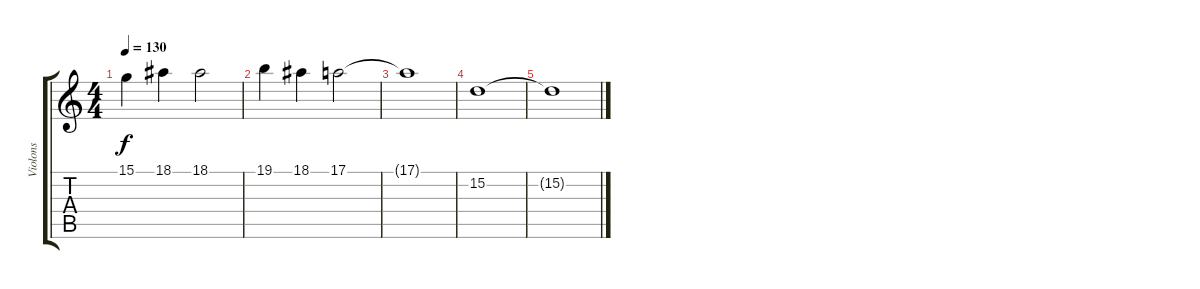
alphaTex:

\track ("Violons" "Violons") {instrument stringensemble2}
\staff {score tabs}
\tuning (E4 B3 G3 D3 A2 E2) {hide}
\ts (4 4)
\tempo 130
\clef g2
\ks c
15.1.4{dy f} 18.1.4 18.1.2 |
19.1.4 18.1.4 17.1.2 |
17.1{t}.1 |
15.2.1 |
15.2{t}.1{volume 0}
